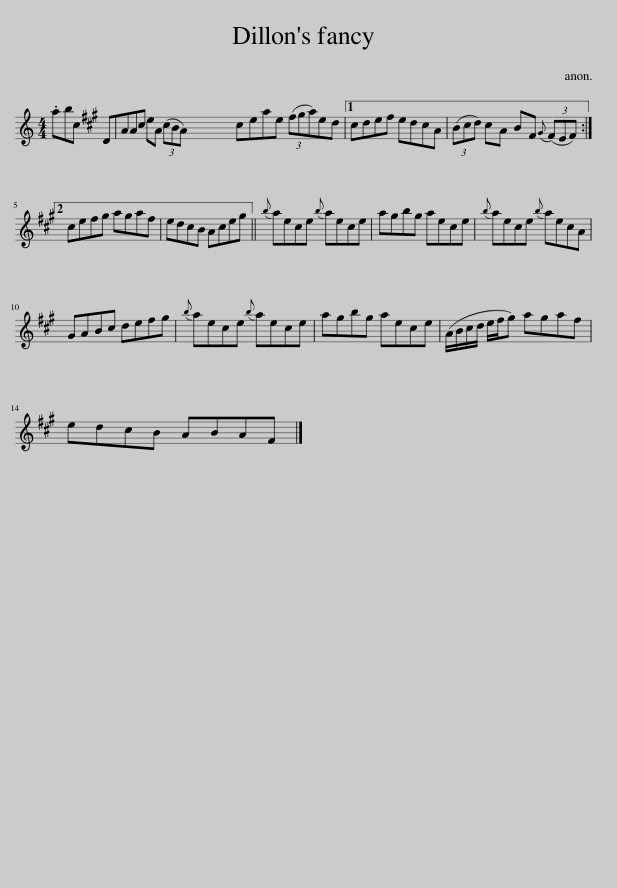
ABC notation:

X:1
L:1/8
M:4/4
I:linebreak $
K:C
V:1 treble
V:1
 .abc DAA^c eA (3(cBA) | ^ceae (3(^f^ga)ed |1 ^cde^f edcA | (3(B^cd) cA B^F{^G} (3(FEF) :|2$ ^ce^f^g agaf | %5
 ed^cB Ace^g ||{b} ae^ce{b} aece | a^gbg ae^ce |{b} ae^ce{b} aecA |$ ^GAB^c de^f^g | %10
{b} ae^ce{b} aece | a^gbg ae^ce | (A/B/^c/d/ e/^f/^g) agaf |$ ed^cB ABA^F |] %14
